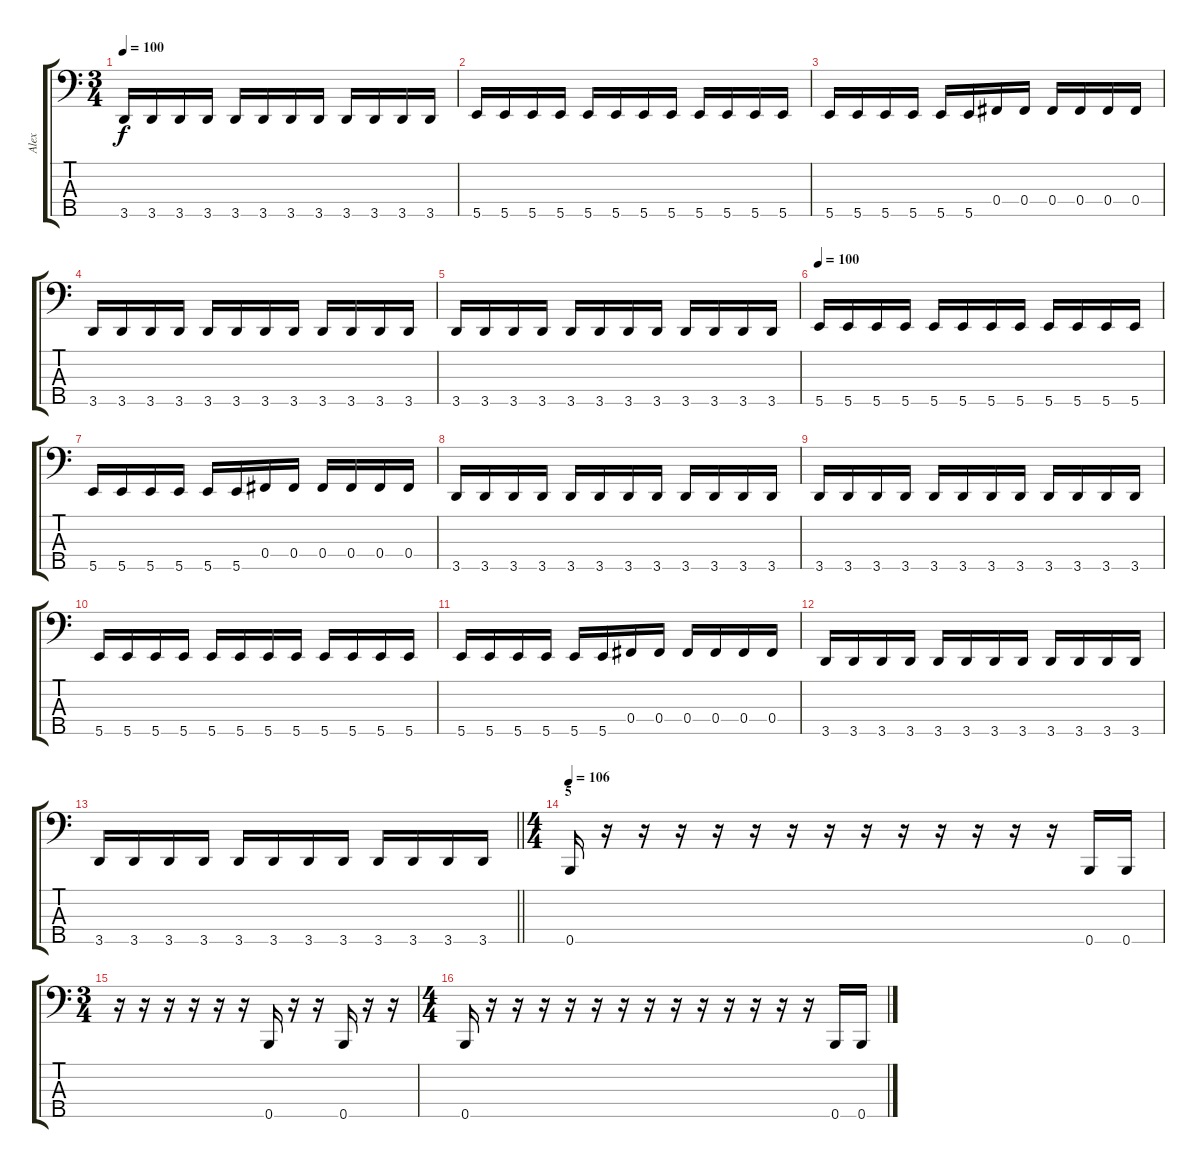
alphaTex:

\track ("Alex" "Alex") {instrument slapbass1}
\staff {score tabs}
\tuning (Ab2 E2 B1 Gb1 B0) {hide}
\ts (3 4)
\tempo 100
\clef f4
\ks c
3.5.16{dy f} 3.5.16 3.5.16 3.5.16 3.5.16 3.5.16 3.5.16 3.5.16 3.5.16 3.5.16 3.5.16 3.5.16 |
5.5.16 5.5.16 5.5.16 5.5.16 5.5.16 5.5.16 5.5.16 5.5.16 5.5.16 5.5.16 5.5.16 5.5.16 |
5.5.16 5.5.16 5.5.16 5.5.16 5.5.16 5.5.16 0.4.16 0.4.16 0.4.16 0.4.16 0.4.16 0.4.16 |
3.5.16 3.5.16 3.5.16 3.5.16 3.5.16 3.5.16 3.5.16 3.5.16 3.5.16 3.5.16 3.5.16 3.5.16 |
3.5.16 3.5.16 3.5.16 3.5.16 3.5.16 3.5.16 3.5.16 3.5.16 3.5.16 3.5.16 3.5.16 3.5.16 |
\tempo 100
5.5.16 5.5.16 5.5.16 5.5.16 5.5.16 5.5.16 5.5.16 5.5.16 5.5.16 5.5.16 5.5.16 5.5.16 |
5.5.16 5.5.16 5.5.16 5.5.16 5.5.16 5.5.16 0.4.16 0.4.16 0.4.16 0.4.16 0.4.16 0.4.16 |
3.5.16 3.5.16 3.5.16 3.5.16 3.5.16 3.5.16 3.5.16 3.5.16 3.5.16 3.5.16 3.5.16 3.5.16 |
3.5.16 3.5.16 3.5.16 3.5.16 3.5.16 3.5.16 3.5.16 3.5.16 3.5.16 3.5.16 3.5.16 3.5.16 |
5.5.16 5.5.16 5.5.16 5.5.16 5.5.16 5.5.16 5.5.16 5.5.16 5.5.16 5.5.16 5.5.16 5.5.16 |
5.5.16 5.5.16 5.5.16 5.5.16 5.5.16 5.5.16 0.4.16 0.4.16 0.4.16 0.4.16 0.4.16 0.4.16 |
3.5.16 3.5.16 3.5.16 3.5.16 3.5.16 3.5.16 3.5.16 3.5.16 3.5.16 3.5.16 3.5.16 3.5.16 |
\barLineRight lightlight
3.5.16 3.5.16 3.5.16 3.5.16 3.5.16 3.5.16 3.5.16 3.5.16 3.5.16 3.5.16 3.5.16 3.5.16 |
\ts (4 4)
\section ("" "5")
\tempo 106
0.5.16 r.16 r.16 r.16 r.16 r.16 r.16 r.16 r.16 r.16 r.16 r.16 r.16 r.16 0.5.16 0.5.16 |
\ts (3 4)
r.16 r.16 r.16 r.16 r.16 r.16 0.5.16 r.16 r.16 0.5.16 r.16 r.16 |
\ts (4 4)
0.5.16 r.16 r.16 r.16 r.16 r.16 r.16 r.16 r.16 r.16 r.16 r.16 r.16 r.16 0.5.16 0.5.16
